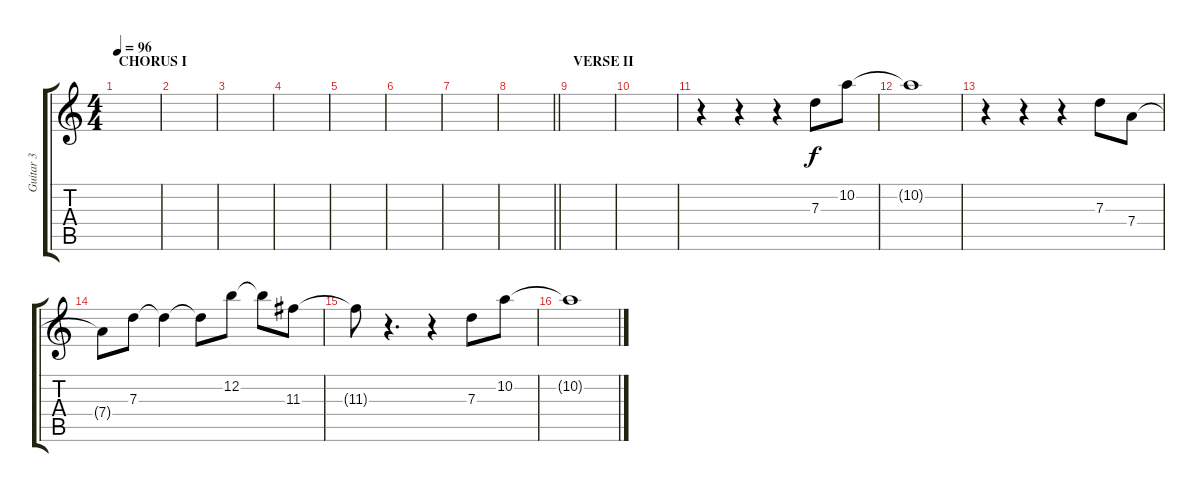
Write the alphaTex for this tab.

\track ("Guitar 3" "Guitar 3") {instrument electricguitarclean}
\staff {score tabs}
\tuning (E4 B3 G3 D3 A2 E2) {hide}
\ts (4 4)
\section ("" "CHORUS I")
\tempo 96
\clef g2
\ks c
|
|
|
|
|
|
|
\barLineRight lightlight
|
\section ("" "VERSE II")
|
|
r.4 r.4 r.4 7.3.8 10.2.8 |
10.2{t}.1 |
r.4 r.4 r.4 7.3.8 7.4.8 |
7.4{t}.8 7.3.8 7.3{t}.4 7.3{t}.8 12.2.8 12.2{t}.8 11.3.8 |
11.3{t}.8 r.4{d} r.4 7.3.8 10.2.8 |
10.2{t}.1
